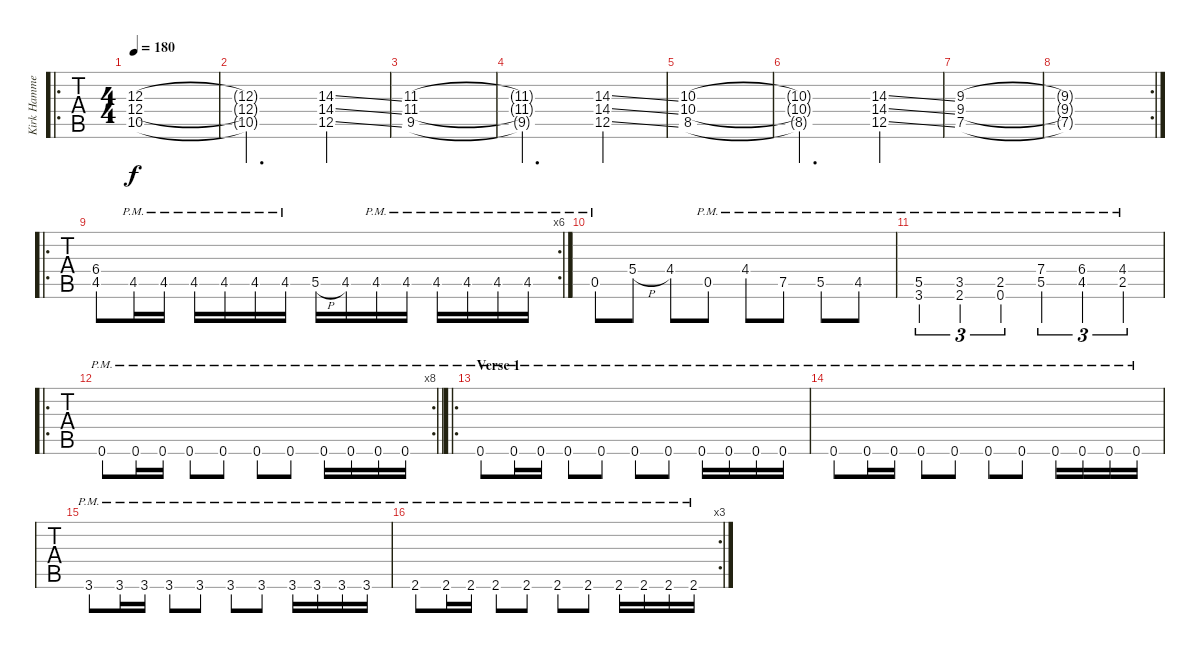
\track ("Kirk Hammet" "Kirk Hamme") {instrument distortionguitar}
\staff {tabs}
\tuning (E4 B3 G3 D3 A2 E2) {hide}
\ro
\ts (4 4)
\tempo 180
\clef g2
\ks c
(12.3 12.4 10.5).1{dy f} |
(12.3{t} 12.4{t} 10.5{t}).2{d} (14.3{ss} 14.4{ss} 12.5{ss}).4 |
(11.3 11.4 9.5).1 |
(11.3{t} 11.4{t} 9.5{t}).2{d} (14.3{ss} 14.4{ss} 12.5{ss}).4 |
(10.3 10.4 8.5).1 |
(10.3{t} 10.4{t} 8.5{t}).2{d} (14.3{ss} 14.4{ss} 12.5{ss}).4 |
(9.3 9.4 7.5).1 |
\rc 2
(9.3{t} 9.4{t} 7.5{t}).1 |
\ro
\rc 6
(6.4 4.5).8 4.5{pm}.16 4.5{pm}.16 4.5{pm}.16 4.5{pm}.16 4.5{pm}.16 4.5{pm}.16 5.5{h}.16 4.5.16 4.5{pm}.16 4.5{pm}.16 4.5{pm}.16 4.5{pm}.16 4.5{pm}.16 4.5{pm}.16 |
0.5{pm}.8 5.4{h}.8 4.4.8 0.5{pm}.8 4.4{pm}.8 7.5{pm}.8 5.5{pm}.8 4.5{pm}.8 |
(5.5{pm} 3.6{pm}).4{tu (3 2)} (3.5{pm} 2.6{pm}).4{tu (3 2)} (2.5{pm} 0.6{pm}).4{tu (3 2)} (7.4{pm} 5.5{pm}).4{tu (3 2)} (6.4{pm} 4.5{pm}).4{tu (3 2)} (4.4{pm} 2.5{pm}).4{tu (3 2)} |
\ro
\rc 8
\barLineRight lightlight
0.6{pm}.8 0.6{pm}.16 0.6{pm}.16 0.6{pm}.8 0.6{pm}.8 0.6{pm}.8 0.6{pm}.8 0.6{pm}.16 0.6{pm}.16 0.6{pm}.16 0.6{pm}.16 |
\ro
\section ("" "Verse 1")
0.6{pm}.8 0.6{pm}.16 0.6{pm}.16 0.6{pm}.8 0.6{pm}.8 0.6{pm}.8 0.6{pm}.8 0.6{pm}.16 0.6{pm}.16 0.6{pm}.16 0.6{pm}.16 |
0.6{pm}.8 0.6{pm}.16 0.6{pm}.16 0.6{pm}.8 0.6{pm}.8 0.6{pm}.8 0.6{pm}.8 0.6{pm}.16 0.6{pm}.16 0.6{pm}.16 0.6{pm}.16 |
3.6{pm}.8 3.6{pm}.16 3.6{pm}.16 3.6{pm}.8 3.6{pm}.8 3.6{pm}.8 3.6{pm}.8 3.6{pm}.16 3.6{pm}.16 3.6{pm}.16 3.6{pm}.16 |
\rc 3
2.6{pm}.8 2.6{pm}.16 2.6{pm}.16 2.6{pm}.8 2.6{pm}.8 2.6{pm}.8 2.6{pm}.8 2.6{pm}.16 2.6{pm}.16 2.6{pm}.16 2.6{pm}.16
